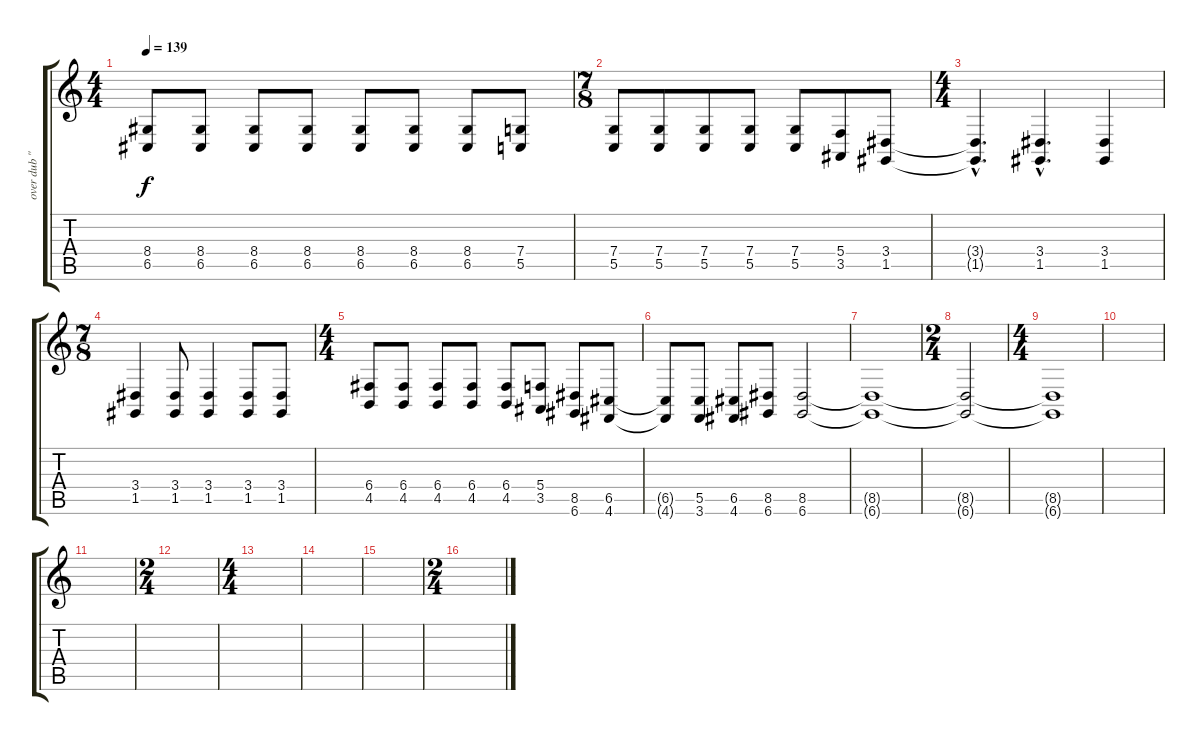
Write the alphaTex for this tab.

\track ("over dub \"guitar\"" "over dub \"") {instrument lead2sawtooth}
\staff {score tabs}
\tuning (D4 A3 F3 C3 G2 D2) {hide}
\ts (4 4)
\tempo 139
\clef g2
\ks c
(8.4 6.5).8{dy f} (8.4 6.5).8 (8.4 6.5).8 (8.4 6.5).8 (8.4 6.5).8 (8.4 6.5).8 (8.4 6.5).8 (7.4 5.5).8 |
\ts (7 8)
(7.4 5.5).8 (7.4 5.5).8 (7.4 5.5).8 (7.4 5.5).8 (7.4 5.5).8 (5.4 3.5).8 (3.4 1.5).8 |
\ts (4 4)
(3.4{hac t} 1.5{hac t}).4{d} (3.4{hac} 1.5{hac}).4{d} (3.4 1.5).4 |
\ts (7 8)
(3.4 1.5).4 (3.4 1.5).8 (3.4 1.5).4 (3.4 1.5).8 (3.4 1.5).8 |
\ts (4 4)
(6.4 4.5).8 (6.4 4.5).8 (6.4 4.5).8 (6.4 4.5).8 (6.4 4.5).8 (5.4 3.5).8 (8.5 6.6).8 (6.5 4.6).8 |
(6.5{t} 4.6{t}).8 (5.5 3.6).8 (6.5 4.6).8 (8.5 6.6).8 (8.5 6.6).2{volume 0} |
(8.5{t} 6.6{t}).1 |
\ts (2 4)
(8.5{t} 6.6{t}).2 |
\ts (4 4)
(8.5{t} 6.6{t}).1 |
|
|
\ts (2 4)
|
\ts (4 4)
|
|
|
\ts (2 4)
